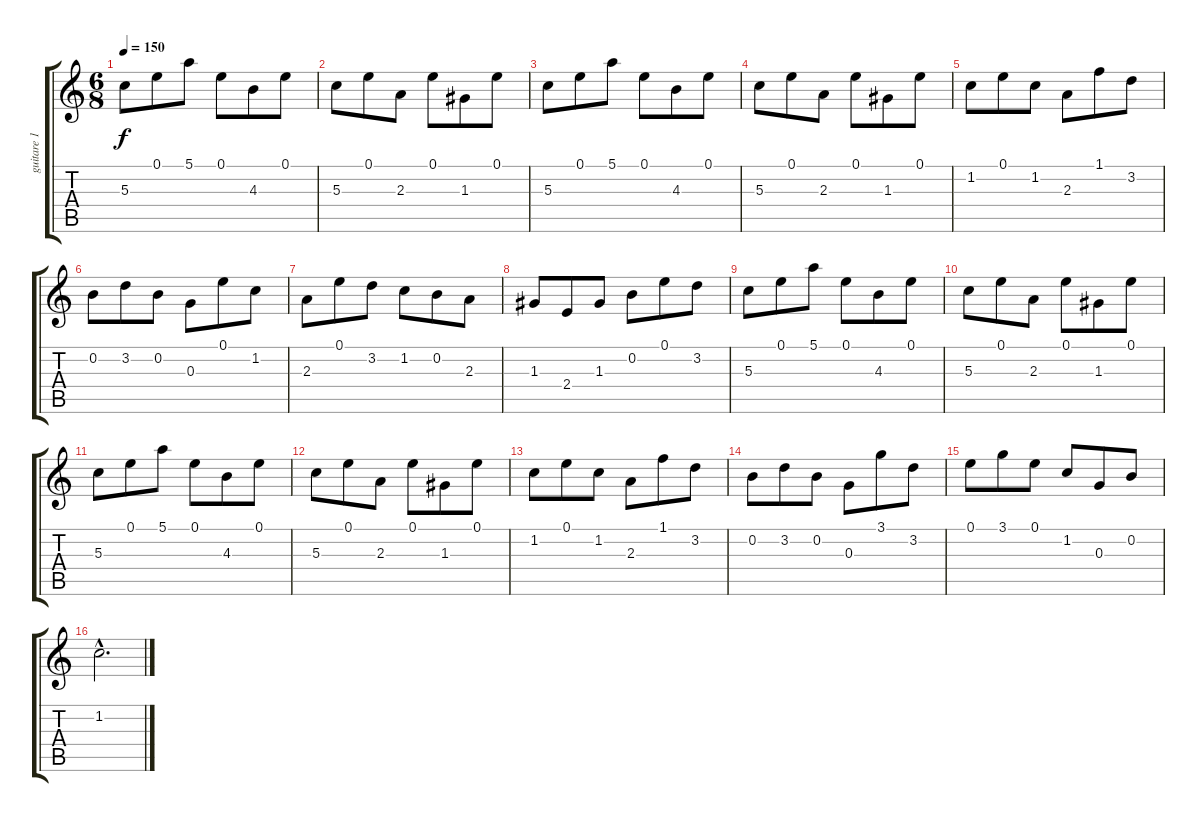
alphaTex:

\track ("guitare 1" "guitare 1") {instrument acousticguitarnylon}
\staff {score tabs}
\tuning (E4 B3 G3 D3 A2 E2) {hide}
\ts (6 8)
\tempo 150
\clef g2
\ks c
5.3.8{dy f instrument acousticguitarnylon} 0.1.8 5.1.8 0.1.8 4.3.8 0.1.8 |
5.3.8 0.1.8 2.3.8 0.1.8 1.3.8 0.1.8 |
5.3.8 0.1.8 5.1.8 0.1.8 4.3.8 0.1.8 |
5.3.8 0.1.8 2.3.8 0.1.8 1.3.8 0.1.8 |
1.2.8 0.1.8 1.2.8 2.3.8 1.1.8 3.2.8 |
0.2.8 3.2.8 0.2.8 0.3.8 0.1.8 1.2.8 |
2.3.8 0.1.8 3.2.8 1.2.8 0.2.8 2.3.8 |
1.3.8 2.4.8 1.3.8 0.2.8 0.1.8 3.2.8 |
5.3.8 0.1.8 5.1.8 0.1.8 4.3.8 0.1.8 |
5.3.8 0.1.8 2.3.8 0.1.8 1.3.8 0.1.8 |
5.3.8 0.1.8 5.1.8 0.1.8 4.3.8 0.1.8 |
5.3.8 0.1.8 2.3.8 0.1.8 1.3.8 0.1.8 |
1.2.8 0.1.8 1.2.8 2.3.8 1.1.8 3.2.8 |
0.2.8 3.2.8 0.2.8 0.3.8 3.1.8 3.2.8 |
0.1.8 3.1.8 0.1.8 1.2.8 0.3.8 0.2.8 |
1.2{hac}.2{d}
